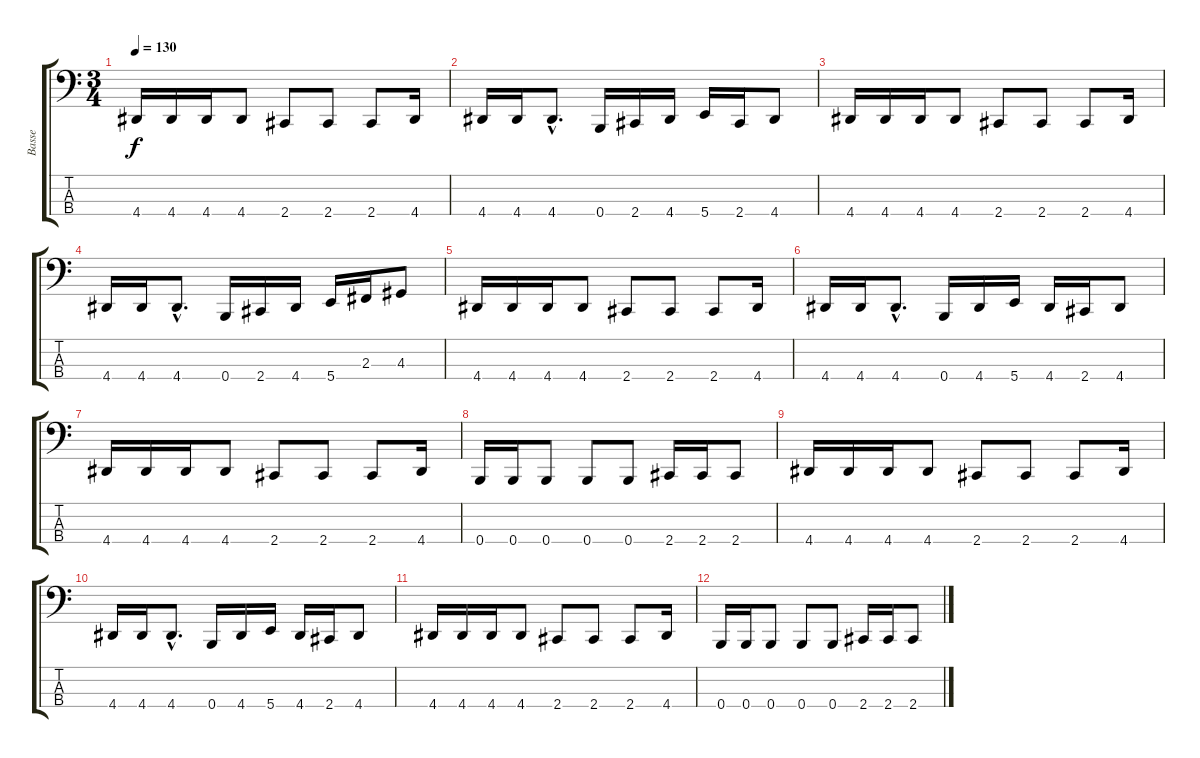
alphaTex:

\track ("Basse" "Basse") {instrument electricbassfinger}
\staff {score tabs}
\tuning (D2 A1 E1 B0) {hide}
\ts (3 4)
\tempo 130
\clef f4
\ks c
4.4.16{dy f} 4.4.16 4.4.16 4.4.8 2.4.8 2.4.8 2.4.8 4.4.16 |
4.4.16 4.4.16 4.4{hac}.8{d} 0.4.16 2.4.16 4.4.16 5.4.16 2.4.16 4.4.8 |
4.4.16 4.4.16 4.4.16 4.4.8 2.4.8 2.4.8 2.4.8 4.4.16 |
4.4.16 4.4.16 4.4{hac}.8{d} 0.4.16 2.4.16 4.4.16 5.4.16 2.3.16 4.3.8 |
4.4.16 4.4.16 4.4.16 4.4.8 2.4.8 2.4.8 2.4.8 4.4.16 |
4.4.16 4.4.16 4.4{hac}.8{d} 0.4.16 4.4.16 5.4.16 4.4.16 2.4.16 4.4.8 |
4.4.16 4.4.16 4.4.16 4.4.8 2.4.8 2.4.8 2.4.8 4.4.16 |
0.4.16 0.4.16 0.4.8 0.4.8 0.4.8 2.4.16 2.4.16 2.4.8 |
4.4.16 4.4.16 4.4.16 4.4.8 2.4.8 2.4.8 2.4.8 4.4.16 |
4.4.16 4.4.16 4.4{hac}.8{d} 0.4.16 4.4.16 5.4.16 4.4.16 2.4.16 4.4.8 |
4.4.16 4.4.16 4.4.16 4.4.8 2.4.8 2.4.8 2.4.8 4.4.16 |
0.4.16 0.4.16 0.4.8 0.4.8 0.4.8 2.4.16 2.4.16 2.4.8
